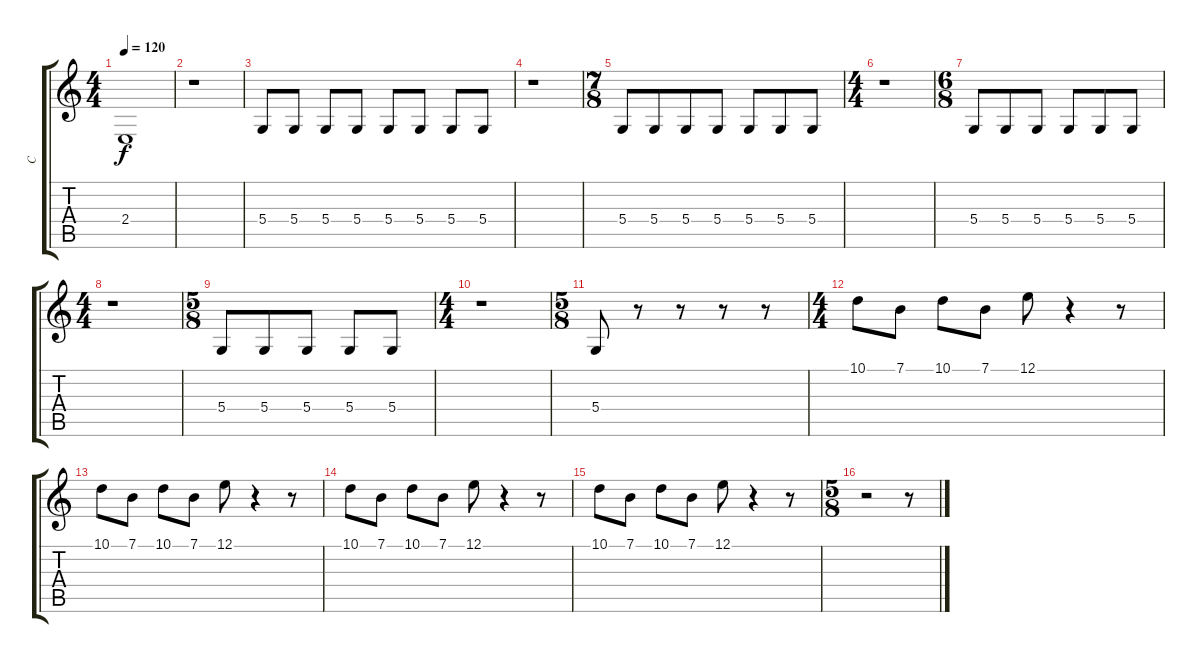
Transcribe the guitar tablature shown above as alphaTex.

\track ("C" "C") {instrument fx2soundtrack}
\staff {score tabs}
\tuning (E4 B3 G3 D3 A2 E2) {hide}
\ts (4 4)
\tempo 120
\clef g2
\ks c
2.4.1{dy f} |
r.1 |
5.4.8 5.4.8 5.4.8 5.4.8 5.4.8 5.4.8 5.4.8 5.4.8 |
r.1 |
\ts (7 8)
5.4.8 5.4.8 5.4.8 5.4.8 5.4.8 5.4.8 5.4.8 |
\ts (4 4)
r.1 |
\ts (6 8)
5.4.8 5.4.8 5.4.8 5.4.8 5.4.8 5.4.8 |
\ts (4 4)
r.1 |
\ts (5 8)
5.4.8 5.4.8 5.4.8 5.4.8 5.4.8 |
\ts (4 4)
r.1 |
\ts (5 8)
5.4.8 r.8 r.8 r.8 r.8 |
\ts (4 4)
10.1.8{instrument flute} 7.1.8 10.1.8 7.1.8 12.1.8 r.4 r.8 |
10.1.8 7.1.8 10.1.8 7.1.8 12.1.8 r.4 r.8 |
10.1.8{instrument flute} 7.1.8 10.1.8 7.1.8 12.1.8 r.4 r.8 |
10.1.8 7.1.8 10.1.8 7.1.8 12.1.8 r.4 r.8 |
\ts (5 8)
r.2 r.8
